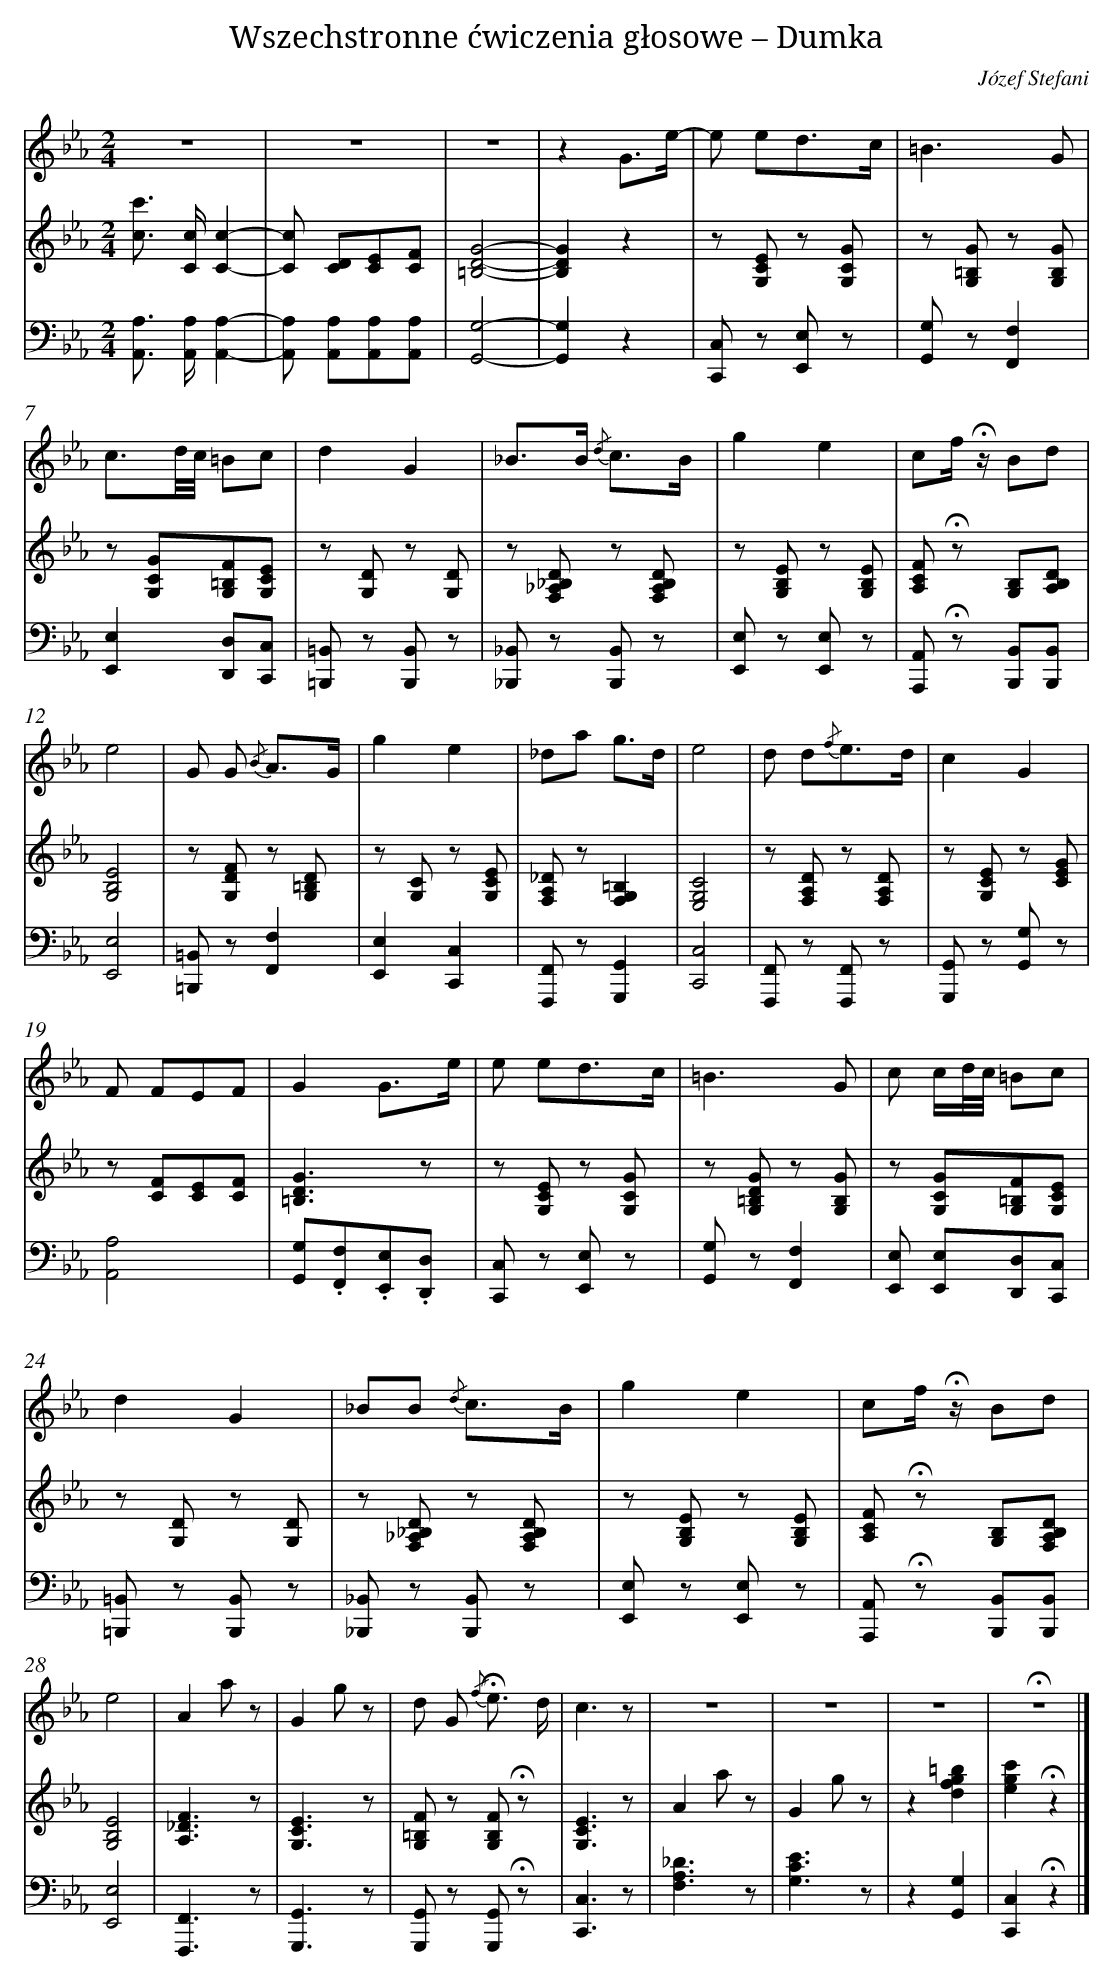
X:1
T: Wszechstronne ćwiczenia głosowe – Dumka
C: Józef Stefani
L: 1/8
M: 2/4
V: 1 clef=treble
V: 2 clef=treble
V: 3 clef=bass
K: Eb
[V:1] z4 |
[V:2] [cc']> [Cc][C2c2]- |
[V:3] [A,,A,]> [A,,A,][A,,2A,2]- |
[V:1] z4 |
[V:2] [Cc] [CD][CE][CF] |
[V:3] [A,,A,] [A,,A,][A,,A,][A,,A,] |
[V:1] z4 |
[V:2] [=B,4D4G4]- |
[V:3] [G,,4G,4]- |
[V:1] z2G3/e/- |
[V:2] [B,2D2G2]z2 |
[V:3] [G,,2G,2]z2 |
[V:1] e ed3/c/ |
[V:2] z [G,CE] z [G,CG] |
[V:3] [C,,C,] z [E,,E,] z |
[V:1] =B3G |
[V:2] z [G,=B,G] z [G,B,G] |
[V:3] [G,,G,] z[F,,2F,2] |
[V:1] c3/d//c// =Bc |
[V:2] z [G,CG][G,=B,F][G,CE] |
[V:3] [E,,2E,2][D,,D,][C,,C,] |
[V:1] d2G2 |
[V:2] z [G,D] z [G,D] |
[V:3] [=B,,,=B,,] z [B,,,B,,] z |
[V:1] _B>B {/d} c3/B/ |
[V:2] z [F,_A,_B,D] z [F,A,B,D] |
[V:3] [_B,,,_B,,] z [B,,,B,,] z |
[V:1] g2e2 |
[V:2] z [G,B,E] z [G,B,E] |
[V:3] [E,,E,] z [E,,E,] z |
[V:1] cf/ !fermata!z/ Bd |
[V:2] [A,CF] !fermata!z [G,B,][A,B,D] |
[V:3] [A,,,A,,] !fermata!z [B,,,B,,][B,,,B,,] |
[V:1] e4 |
[V:2] [G,4B,4E4] |
[V:3] [E,,4E,4] |
[V:1] G G {/B} A3/G/ |
[V:2] z [G,DF] z [G,=B,D] |
[V:3] [=B,,,=B,,] z[F,,2F,2] |
[V:1] g2e2 |
[V:2] z [G,C] z [G,CE] |
[V:3] [E,,2E,2][C,,2C,2] |
[V:1] _da g3/d/ |
[V:2] [F,A,_D] z[F,2G,2=B,2] |
[V:3] [F,,,F,,] z[G,,,2G,,2] |
[V:1] e4 |
[V:2] [E,4G,4C4] |
[V:3] [C,,4C,4] |
[V:1] d d{/f}e3/d/ |
[V:2] z [F,A,D] z [F,A,D] |
[V:3] [F,,,F,,] z [F,,,F,,] z |
[V:1] c2G2 |
[V:2] z [G,CE] z [CEG] |
[V:3] [G,,,G,,] z [G,,G,] z |
[V:1] F FEF |
[V:2] z [CF][CE][CF] |
[V:3] [A,,4A,4] |
[V:1] G2G3/e/ |
[V:2] [=B,3D3G3]z |
[V:3] [G,,G,].[F,,F,].[E,,E,].[D,,D,] |
[V:1] e ed3/c/ |
[V:2] z [G,CE] z [G,CG] |
[V:3] [C,,C,] z [E,,E,] z |
[V:1] =B3G |
[V:2] z [G,=B,DG] z [G,B,G] |
[V:3] [G,,G,] z[F,,2F,2] |
[V:1] c c/d//c// =Bc |
[V:2] z [G,CG][G,=B,F][G,CE] |
[V:3] [E,,E,] [E,,E,][D,,D,][C,,C,] |
[V:1] d2G2 |
[V:2] z [G,D] z [G,D] |
[V:3] [=B,,,=B,,] z [B,,,B,,] z |
[V:1] _BB {/d} c3/B/ |
[V:2] z [F,_A,_B,D] z [F,A,B,D] |
[V:3] [_B,,,_B,,] z [B,,,B,,] z |
[V:1] g2e2 |
[V:2] z [G,B,E] z [G,B,E] |
[V:3] [E,,E,] z [E,,E,] z |
[V:1] cf/ !fermata!z/ Bd |
[V:2] [A,CF] !fermata!z [G,B,][F,A,B,D] |
[V:3] [A,,,A,,] !fermata!z [B,,,B,,][B,,,B,,] |
[V:1] e4 |
[V:2] [G,4B,4E4] |
[V:3] [E,,4E,4] |
[V:1] A2a z |
[V:2] [A,3_D3F3]z |
[V:3] [F,,,3F,,3]z |
[V:1] G2g z |
[V:2] [G,3C3E3]z |
[V:3] [G,,,3G,,3]z |
[V:1] d G {/f} !fermata!e3/ d/ |
[V:2] [G,=B,F] z [G,B,F] !fermata!z |
[V:3] [G,,,G,,] z [G,,,G,,] !fermata!z |
[V:1] c3z |
[V:2] [G,3C3E3]z |
[V:3] [C,,3C,3]z |
[V:1] z4 |
[V:2] A2a z |
[V:3] [F,3A,3_D3]z |
[V:1] z4 |
[V:2] G2g z |
[V:3] [G,3C3E3]z |
[V:1] z4 |
[V:2] z2[d2f2g2=b2] |
[V:3] z2[G,,2G,2] |
[V:1] !fermata!z4 |]
[V:2] [e2g2c'2]!fermata!z2 |]
[V:3] [C,,2C,2]!fermata!z2 |]
